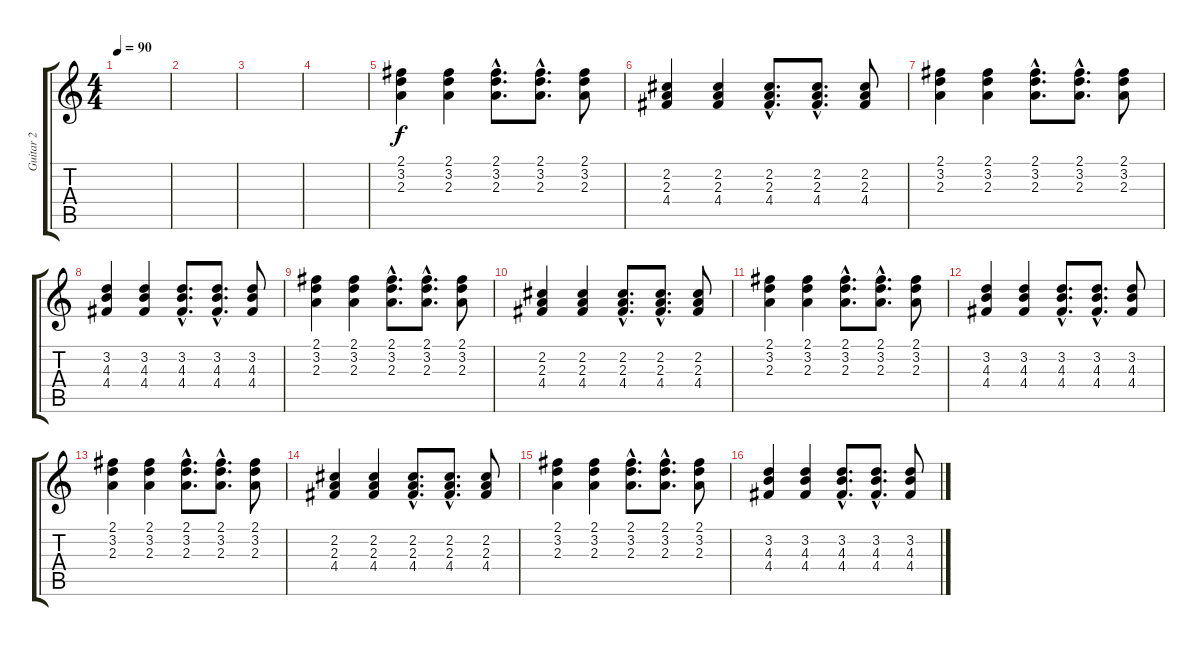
\track ("Guitar 2" "Guitar 2") {instrument acousticguitarsteel}
\staff {score tabs}
\tuning (E4 B3 G3 D3 A2 E2) {hide}
\ts (4 4)
\tempo 90
\clef g2
\ks c
|
|
|
|
(2.1 3.2 2.3).4 (2.1 3.2 2.3).4 (2.1 3.2{hac} 2.3).8{d} (2.1 3.2{hac} 2.3{hac}).8{d} (2.1 3.2 2.3).8 |
(2.2 2.3 4.4).4 (2.2 2.3 4.4).4 (2.2{hac} 2.3{hac} 4.4{hac}).8{d} (2.2{hac} 2.3{hac} 4.4{hac}).8{d} (2.2 2.3 4.4).8 |
(2.1 3.2 2.3).4 (2.1 3.2 2.3).4 (2.1 3.2{hac} 2.3).8{d} (2.1 3.2{hac} 2.3{hac}).8{d} (2.1 3.2 2.3).8 |
(3.2 4.3 4.4).4 (3.2 4.3 4.4).4 (3.2{hac} 4.3{hac} 4.4{hac}).8{d} (3.2{hac} 4.3{hac} 4.4{hac}).8{d} (3.2 4.3 4.4).8 |
(2.1 3.2 2.3).4 (2.1 3.2 2.3).4 (2.1 3.2{hac} 2.3).8{d} (2.1 3.2{hac} 2.3{hac}).8{d} (2.1 3.2 2.3).8 |
(2.2 2.3 4.4).4 (2.2 2.3 4.4).4 (2.2{hac} 2.3{hac} 4.4{hac}).8{d} (2.2{hac} 2.3{hac} 4.4{hac}).8{d} (2.2 2.3 4.4).8 |
(2.1 3.2 2.3).4 (2.1 3.2 2.3).4 (2.1 3.2{hac} 2.3).8{d} (2.1 3.2{hac} 2.3{hac}).8{d} (2.1 3.2 2.3).8 |
(3.2 4.3 4.4).4 (3.2 4.3 4.4).4 (3.2{hac} 4.3{hac} 4.4{hac}).8{d} (3.2{hac} 4.3{hac} 4.4{hac}).8{d} (3.2 4.3 4.4).8 |
(2.1 3.2 2.3).4 (2.1 3.2 2.3).4 (2.1 3.2{hac} 2.3).8{d} (2.1 3.2{hac} 2.3{hac}).8{d} (2.1 3.2 2.3).8 |
(2.2 2.3 4.4).4 (2.2 2.3 4.4).4 (2.2{hac} 2.3{hac} 4.4{hac}).8{d} (2.2{hac} 2.3{hac} 4.4{hac}).8{d} (2.2 2.3 4.4).8 |
(2.1 3.2 2.3).4 (2.1 3.2 2.3).4 (2.1 3.2{hac} 2.3).8{d} (2.1 3.2{hac} 2.3{hac}).8{d} (2.1 3.2 2.3).8 |
(3.2 4.3 4.4).4 (3.2 4.3 4.4).4 (3.2{hac} 4.3{hac} 4.4{hac}).8{d} (3.2{hac} 4.3{hac} 4.4{hac}).8{d} (3.2 4.3 4.4).8
